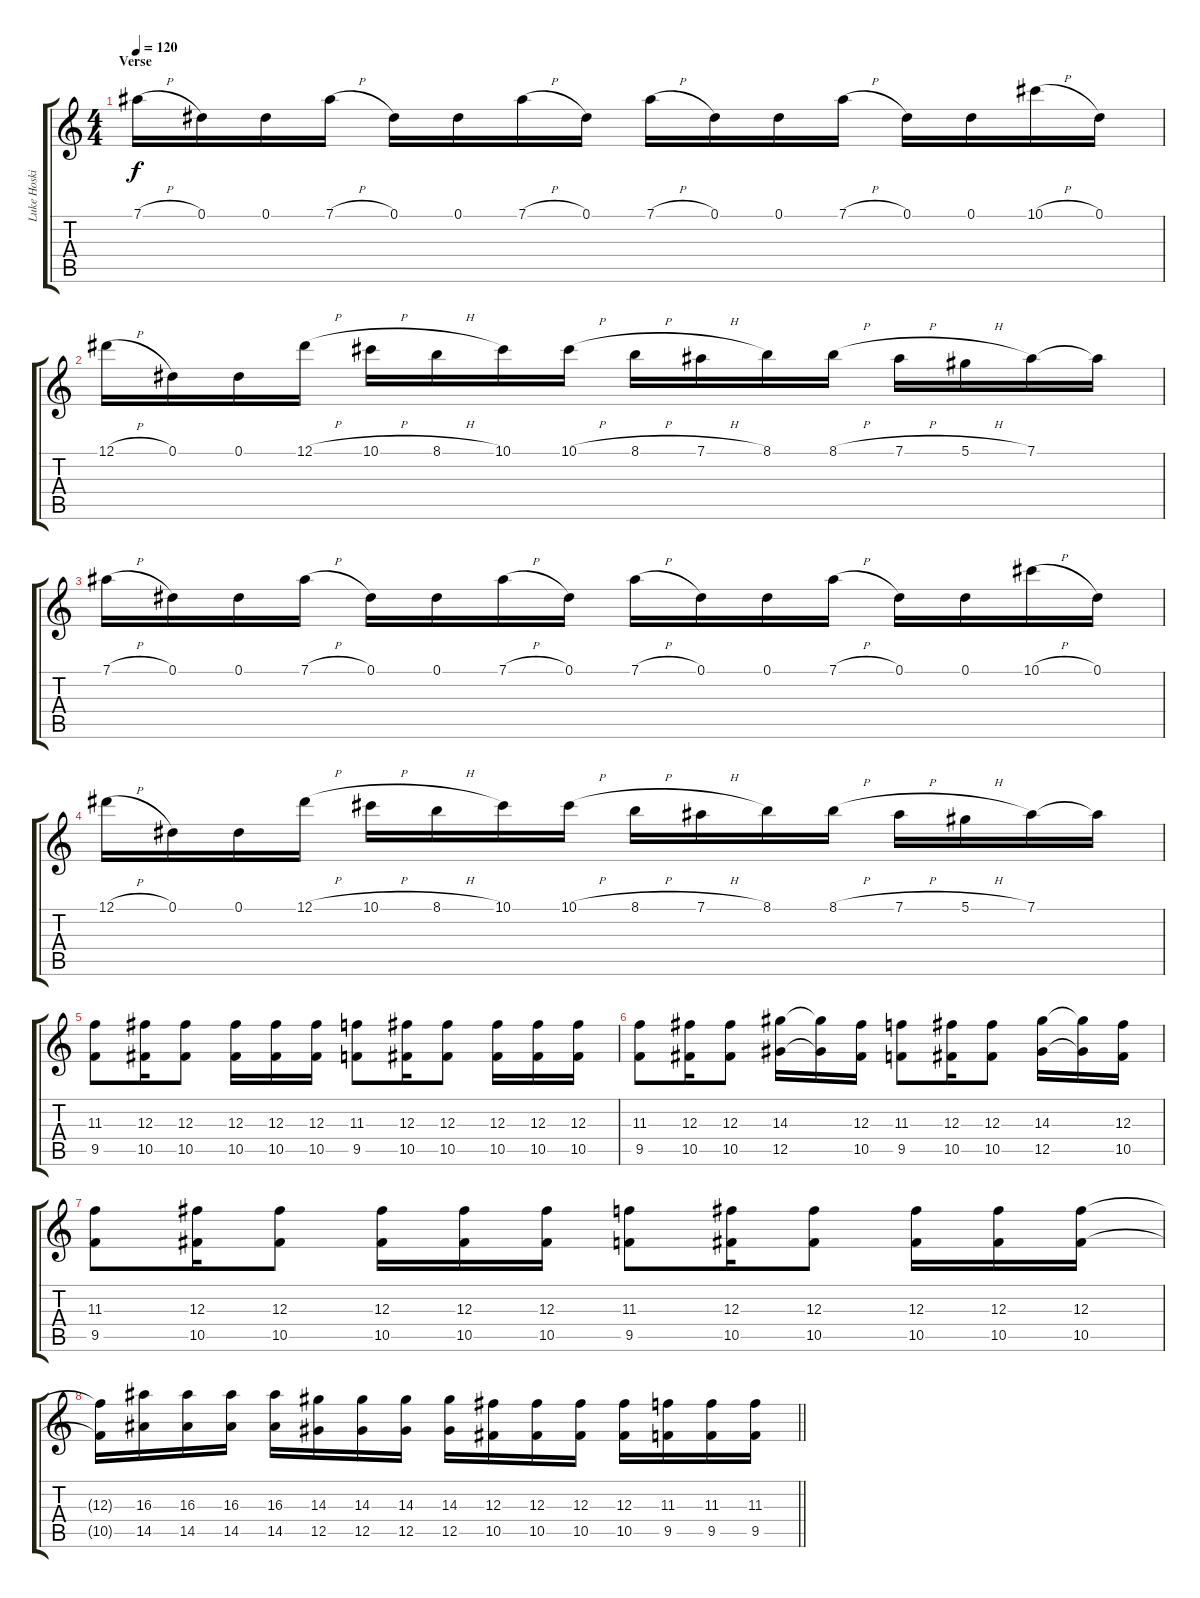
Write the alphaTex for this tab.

\track ("Luke Hoskin" "Luke Hoski") {instrument distortionguitar}
\staff {score tabs}
\tuning (Eb4 Bb3 Gb3 Db3 Ab2 Eb2) {hide}
\ts (4 4)
\section ("" "Verse")
\tempo 120
\clef g2
\ks c
7.1{h}.16{dy f} 0.1.16 0.1.16 7.1{h}.16 0.1.16 0.1.16 7.1{h}.16 0.1.16 7.1{h}.16 0.1.16 0.1.16 7.1{h}.16 0.1.16 0.1.16 10.1{h}.16 0.1.16 |
12.1{h}.16 0.1.16 0.1.16 12.1{h}.16 10.1{h}.16 8.1{h}.16 10.1.16 10.1{h}.16 8.1{h}.16 7.1{h}.16 8.1.16 8.1{h}.16 7.1{h}.16 5.1{h}.16 7.1.16 7.1{t}.16 |
7.1{h}.16 0.1.16 0.1.16 7.1{h}.16 0.1.16 0.1.16 7.1{h}.16 0.1.16 7.1{h}.16 0.1.16 0.1.16 7.1{h}.16 0.1.16 0.1.16 10.1{h}.16 0.1.16 |
12.1{h}.16 0.1.16 0.1.16 12.1{h}.16 10.1{h}.16 8.1{h}.16 10.1.16 10.1{h}.16 8.1{h}.16 7.1{h}.16 8.1.16 8.1{h}.16 7.1{h}.16 5.1{h}.16 7.1.16 7.1{t}.16 |
(11.3 9.5).8 (12.3 10.5).16 (12.3 10.5).8 (12.3 10.5).16 (12.3 10.5).16 (12.3 10.5).16 (11.3 9.5).8 (12.3 10.5).16 (12.3 10.5).8 (12.3 10.5).16 (12.3 10.5).16 (12.3 10.5).16 |
(11.3 9.5).8 (12.3 10.5).16 (12.3 10.5).8 (14.3 12.5).16 (14.3{t} 12.5{t}).16 (12.3 10.5).16 (11.3 9.5).8 (12.3 10.5).16 (12.3 10.5).8 (14.3 12.5).16 (14.3{t} 12.5{t}).16 (12.3 10.5).16 |
(11.3 9.5).8 (12.3 10.5).16 (12.3 10.5).8 (12.3 10.5).16 (12.3 10.5).16 (12.3 10.5).16 (11.3 9.5).8 (12.3 10.5).16 (12.3 10.5).8 (12.3 10.5).16 (12.3 10.5).16 (12.3 10.5).16 |
\barLineRight lightlight
(12.3{t} 10.5{t}).16 (16.3 14.5).16 (16.3 14.5).16 (16.3 14.5).16 (16.3 14.5).16 (14.3 12.5).16 (14.3 12.5).16 (14.3 12.5).16 (14.3 12.5).16 (12.3 10.5).16 (12.3 10.5).16 (12.3 10.5).16 (12.3 10.5).16 (11.3 9.5).16 (11.3 9.5).16 (11.3 9.5).16
